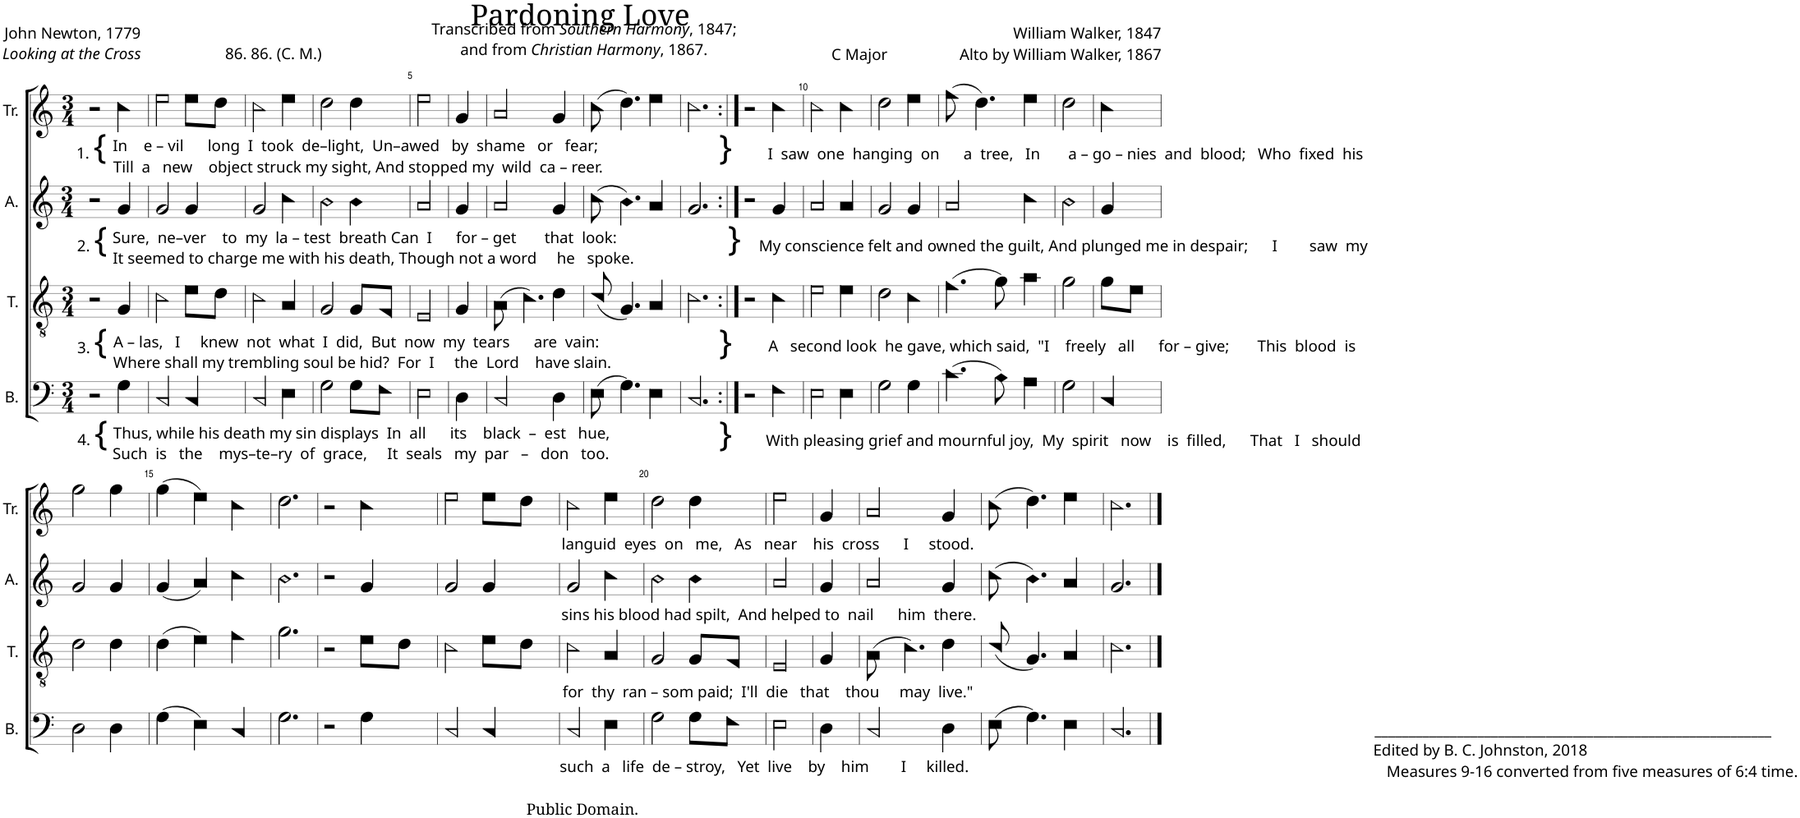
**kern	**kern	**kern	**kern
*part4	*part3	*part2	*part1
*staff4	*staff3	*staff2	*staff1
*I"B.	*I"T.	*I"A.	*I"Tr.
*I'B.	*I'T.	*I'A.	*I'Tr.
*clefF4	*clefGv2	*clefG2	*clefG2
*k[]	*k[]	*k[]	*k[]
*M3/4	*M3/4	*M3/4	*M3/4
=1	=1	=1	=1
2r	2r	2r	2r
!	!	!	!LO:TX:b:t=In    e – vil      long  I  took  de–light,  Un–awed   by  shame   or   fear;
!	!	!	!LO:TX:b:t=Till  a   new    object struck my sight, And stopped my  wild  ca – reer.
!	!	!	!LO:TX:b:t=1.
!	!	!	!LO:TX:b:t={
!	!	!LO:TX:b:t=Sure,  ne–ver    to  my  la – test  breath Can  I      for – get       that  look&colon;	!
!	!	!LO:TX:b:t=It seemed to charge me with his death, Though not a word     he   spoke.	!
!	!	!LO:TX:b:t=2.	!
!	!	!LO:TX:b:t={	!
!	!LO:TX:b:t=A – las,   I     knew  not  what  I  did,  But  now  my  tears      are  vain&colon;	!	!
!	!LO:TX:b:t=Where shall my trembling soul be hid?  For  I     the  Lord    have slain.	!	!
!	!LO:TX:b:t=3.	!	!
!	!LO:TX:b:t={	!	!
!LO:TX:b:t=Thus, while his death my sin displays  In  all      its    black  –  est   hue,	!	!	!
!LO:TX:b:t=Such  is   the    mys–te–ry  of  grace,     It  seals   my  par   –   don   too.	!	!	!
!LO:TX:b:t=4.	!	!	!
!LO:TX:b:t={	!	!	!
4G!\	4G!/	4g!/	4cc!\
=2	=2	=2	=2
2C!/	2c!\	2g!/	2ee!\
4C!/	8e!\L	4g!/	8ee!\L
.	8d!\J	.	8dd!\J
=3	=3	=3	=3
2C!/	2c!\	2g!/	2cc!\
4E!\	4A!/	4cc!\	4ee!\
=4	=4	=4	=4
2G!\	2G!/	2b!\	2dd!\
8G!\L	8G!/L	4b!\	4dd!\
8F!\J	8F!/J	.	.
=5	=5	=5	=5
2E!\	2E!/	2a!/	2ee!\
4D!\	4G!/	4g!/	4g!/
=6	=6	=6	=6
2C!/	(8A!\	2a!/	2a!/
.	4.c!\)	.	.
4D!\	4d!\	4g!/	4g!/
=7	=7	=7	=7
(8E!\	(8c!/	(8cc!\	(8cc!\
4.G!\)	4.G!/)	4.b!\)	4.dd!\)
4E!\	4A!/	4a!/	4ee!\
=8	=8	=8	=8
!	!	!	!LO:TX:b:t=}
!	!	!LO:TX:b:t=}	!
!	!LO:TX:b:t=}	!	!
!LO:TX:b:t=}	!	!	!
2.C!/	2.c!\	2.g!/	2.cc!\
=9:|!	=9:|!	=9:|!	=9:|!
2r	2r	2r	2r
!	!	!	!LO:TX:b:t=I  saw  one  hanging  on      a  tree,   In       a – go – nies  and  blood;   Who  fixed  his
!	!	!LO:TX:b:t=My conscience felt and owned the guilt, And plunged me in despair;      I        saw  my	!
!	!LO:TX:b:t=A   second look  he gave, which said,  "I    freely   all      for – give;       This  blood  is	!	!
!LO:TX:b:t=With pleasing grief and mournful joy,  My  spirit   now    is  filled,      That   I   should	!	!	!
4F!\	4c!\	4g!/	4cc!\
=10	=10	=10	=10
2E!\	2e!\	2a!/	2cc!\
4E!\	4e!\	4a!/	4cc!\
=11	=11	=11	=11
2G!\	2d!\	2g!/	2dd!\
4G!\	4c!\	4g!/	4ee!\
=12	=12	=12	=12
(4.c!\	(4.f!\	2a!/	(8ff!\
.	.	.	4.dd!\)
8B!\)	8g!\)	.	.
4A!\	4a!\	4cc!\	4ee!\
=13	=13	=13	=13
2G!\	2g!\	2b!\	2dd!\
4C!/	8g!\L	4g!/	4cc!\
.	8e!\J	.	.
!!LO:LB:g=z
=14	=14	=14	=14
2D!\	2d!\	2g!/	2gg!\
4D!\	4d!\	4g!/	4gg!\
=15	=15	=15	=15
(4G!\	(4d!\	(4g!/	(4gg!\
4E!\)	4e!\)	4a!/)	4ee!\)
4C!/	4f!\	4cc!\	4cc!\
=16	=16	=16	=16
2.G!\	2.g!\	2.b!\	2.dd!\
=17	=17	=17	=17
2r	2r	2r	2r
4G!\	8e!\L	4g!/	4cc!\
.	8d!\J	.	.
=18	=18	=18	=18
2C!/	2c!\	2g!/	2ee!\
4C!/	8e!\L	4g!/	8ee!\L
.	8d!\J	.	8dd!\J
=19	=19	=19	=19
!	!	!	!LO:TX:b:t=languid  eyes  on   me,   As   near    his  cross      I     stood.
!	!	!LO:TX:b:t=sins his blood had spilt,  And helped to  nail      him  there.	!
!	!LO:TX:b:t=for  thy  ran – som paid;  I'll  die   that    thou     may  live."	!	!
!LO:TX:b:t=such  a   life  de – stroy,   Yet  live    by    him        I     killed.	!	!	!
2C!/	2c!\	2g!/	2cc!\
4E!\	4A!/	4cc!\	4ee!\
=20	=20	=20	=20
2G!\	2G!/	2b!\	2dd!\
8G!\L	8G!/L	4b!\	4dd!\
8F!\J	8F!/J	.	.
=21	=21	=21	=21
2E!\	2E!/	2a!/	2ee!\
4D!\	4G!/	4g!/	4g!/
=22	=22	=22	=22
2C!/	(8A!\	2a!/	2a!/
.	4.c!\)	.	.
4D!\	4d!\	4g!/	4g!/
=23	=23	=23	=23
(8E!\	(8c!/	(8cc!\	(8cc!\
4.G!\)	4.G!/)	4.b!\)	4.dd!\)
4E!\	4A!/	4a!/	4ee!\
=24	=24	=24	=24
!LO:TX:a:t=__________________________________________________________	!	!	!
!LO:TX:a:t=Edited by B. C. Johnston, 2018	!	!	!
!LO:TX:a:t=Measures 9-16 converted from five measures of 6&colon;4 time.	!	!	!
2.C!/	2.c!\	2.g!/	2.cc!\
==	==	==	==
*-	*-	*-	*-
